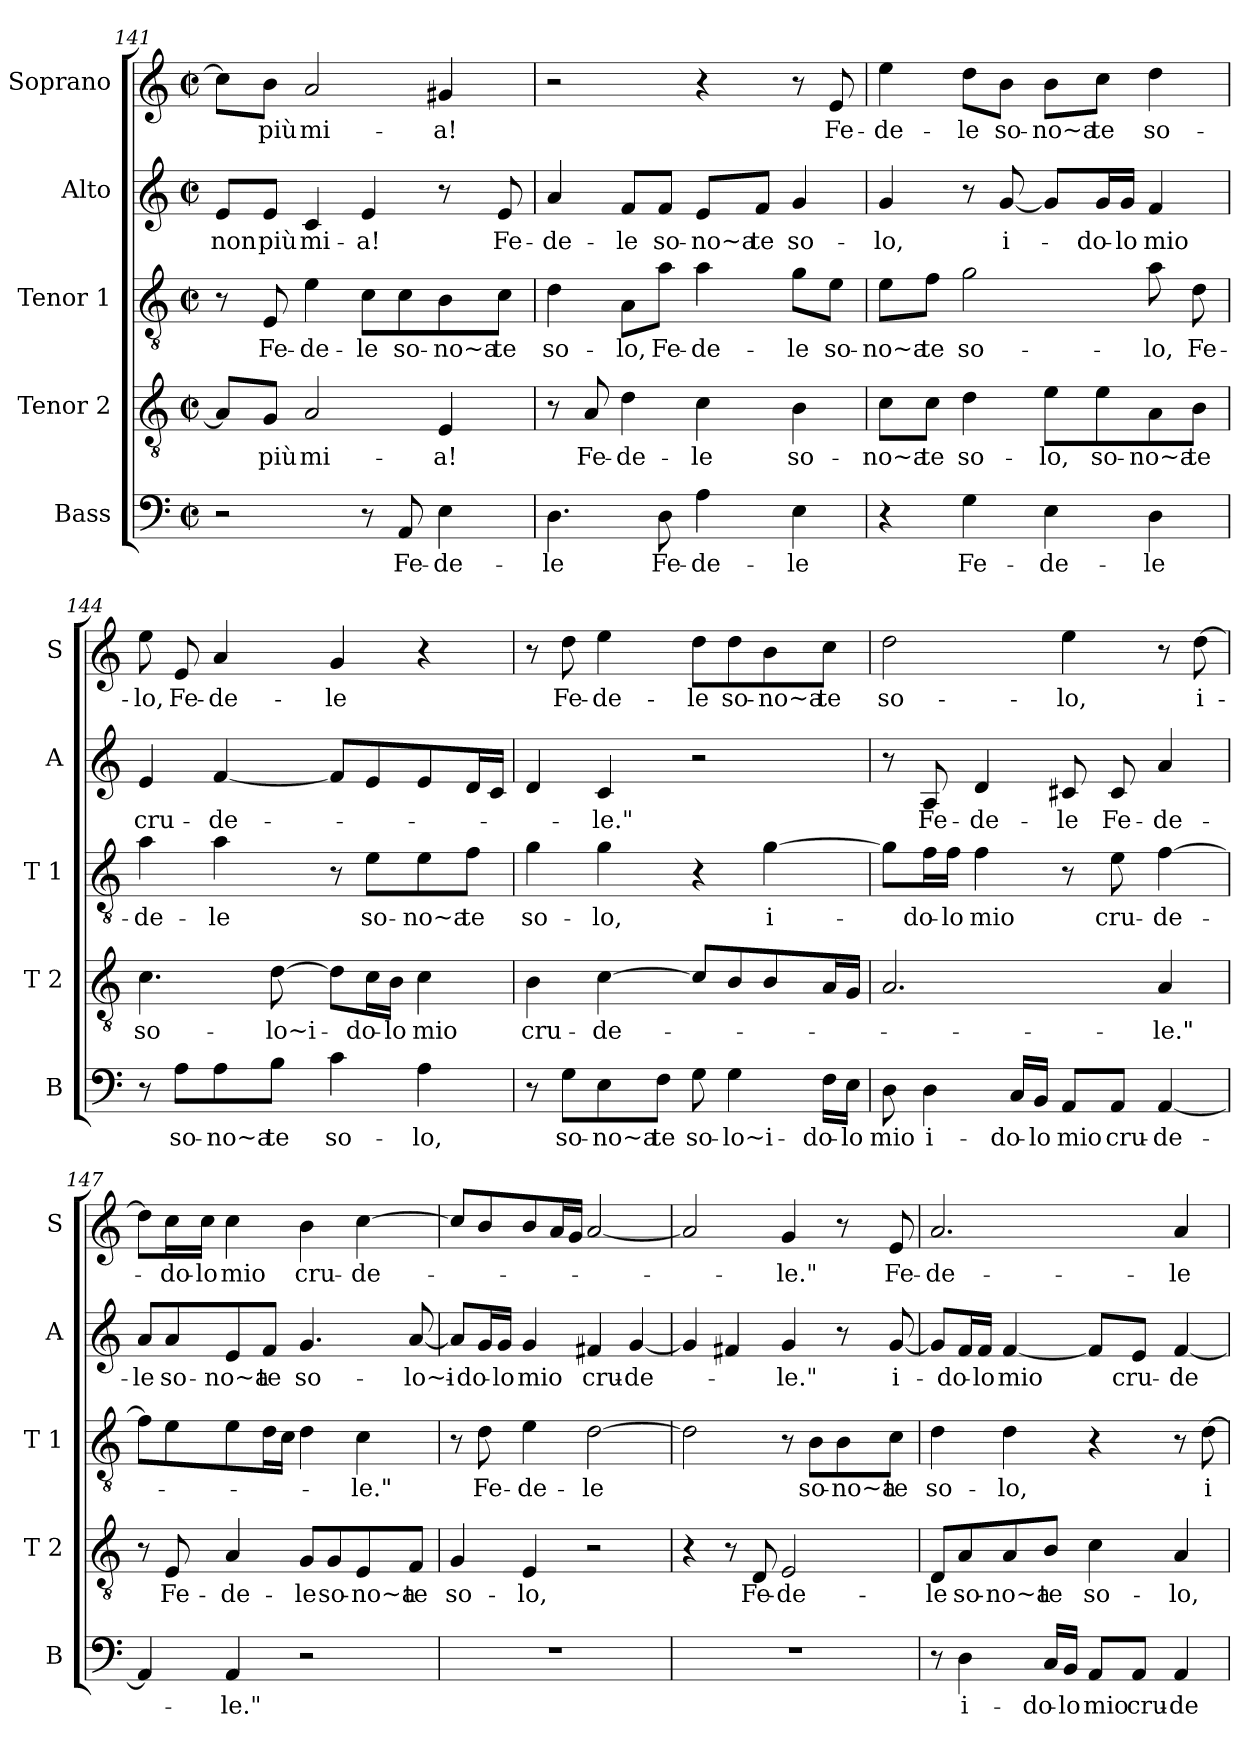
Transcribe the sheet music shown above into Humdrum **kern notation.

**kern	**text	**kern	**text	**kern	**text	**kern	**text	**kern	**text
*part5	*part5	*part4	*part4	*part3	*part3	*part2	*part2	*part1	*part1
*staff5	*staff5	*staff4	*staff4	*staff3	*staff3	*staff2	*staff2	*staff1	*staff1
*I"Bass	*	*I"Tenor 2	*	*I"Tenor 1	*	*I"Alto	*	*I"Soprano	*
*I'B	*	*I'T 2	*	*I'T 1	*	*I'A	*	*I'S	*
*clefF4	*	*clefGv2	*	*clefGv2	*	*clefG2	*	*clefG2	*
*k[]	*	*k[]	*	*k[]	*	*k[]	*	*k[]	*
*C:	*	*C:	*	*C:	*	*C:	*	*C:	*
*M2/2	*	*M2/2	*	*M2/2	*	*M2/2	*	*M2/2	*
*met(c|)	*	*met(c|)	*	*met(c|)	*	*met(c|)	*	*met(c|)	*
=141	=141	=141	=141	=141	=141	=141	=141	=141	=141
2r	.	8A/L]	.	8r	.	8e/L	non	8cc\L]	.
.	.	8G/J	più	8E/	Fe-	8e/J	più	8b\J	più
.	.	2A/	mi-	4e\	-de-	4c/	mi-	2a/	mi-
8r	.	.	.	8c\L	-le	4e/	-a!	.	.
8AA/	Fe-	.	.	8c\	so-	.	.	.	.
4E\	-de-	4E/	-a!	8B\	-no~a	8r	.	4g#X/	-a!
.	.	.	.	8c\J	te	8e/	Fe-	.	.
=142	=142	=142	=142	=142	=142	=142	=142	=142	=142
4.D\	-le	8r	.	4d\	so-	4a/	-de-	2r	.
.	.	8A/	Fe-	.	.	.	.	.	.
.	.	4d\	-de-	8A\L	-lo,	8f/L	-le	.	.
8D\	Fe-	.	.	8a\J	Fe-	8f/J	so-	.	.
4A\	-de-	4c\	-le	4a\	-de-	8e/L	-no~a	4r	.
.	.	.	.	.	.	8f/J	te	.	.
4E\	-le	4B\	so-	8g\L	-le	4g/	so-	8r	.
.	.	.	.	8e\J	so-	.	.	8e/	Fe-
!!LO:PB:g=z
=143	=143	=143	=143	=143	=143	=143	=143	=143	=143
4r	.	8c\L	-no~a	8e\L	-no~a	4g/	-lo,	4ee\	-de-
.	.	8c\J	te	8f\J	te	.	.	.	.
4G\	Fe-	4d\	so-	2g\	so-	8r	.	8dd\L	-le
.	.	.	.	.	.	[8g/	i-	8b\J	so-
4E\	-de-	8e\L	-lo,	.	.	8g/L]	.	8b\L	-no~a
.	.	8e\	so-	.	.	16g/L	-do-	8cc\J	te
.	.	.	.	.	.	16g/JJ	-lo	.	.
4D\	-le	8A\	-no~a	8a\	-lo,	4f/	mio	4dd\	so-
.	.	8B\J	te	8d\	Fe-	.	.	.	.
=144	=144	=144	=144	=144	=144	=144	=144	=144	=144
8r	.	4.c\	so-	4a\	-de-	4e/	cru-	8ee\	-lo,
8A\L	so-	.	.	.	.	.	.	8e/	Fe-
8A\	-no~a	.	.	4a\	-le	[4f/	-de-	4a/	-de-
8B\J	te	[8d\	-lo~i-	.	.	.	.	.	.
4c\	so-	8d\L]	.	8r	.	8f/L]	.	4g/	-le
.	.	16c\L	-do-	8e\L	so-	8e/	.	.	.
.	.	16B\JJ	-lo	.	.	.	.	.	.
4A\	-lo,	4c\	mio	8e\	-no~a	8e/	.	4r	.
.	.	.	.	8f\J	te	16d/L	.	.	.
.	.	.	.	.	.	16c/JJ	.	.	.
=145	=145	=145	=145	=145	=145	=145	=145	=145	=145
8r	.	4B\	cru-	4g\	so-	4d/	.	8r	.
8G\L	so-	.	.	.	.	.	.	8dd\	Fe-
8E\	-no~a	[4c\	-de-	4g\	-lo,	4c/	-le."	4ee\	-de-
8F\J	te	.	.	.	.	.	.	.	.
8G\	so-	8c/L]	.	4r	.	2r	.	8dd\L	-le
4G\	-lo~i-	8B/	.	.	.	.	.	8dd\	so-
.	.	8B/	.	[4g\	i-	.	.	8b\	-no~a
16F\LL	-do-	16A/L	.	.	.	.	.	8cc\J	te
16E\JJ	-lo	16G/JJ	.	.	.	.	.	.	.
!!LO:LB:g=z
=146	=146	=146	=146	=146	=146	=146	=146	=146	=146
8D\	mio	2.A/	.	8g\L]	.	8r	.	2dd\	so-
4D\	i-	.	.	16f\L	-do-	8A/	Fe-	.	.
.	.	.	.	16f\JJ	-lo	.	.	.	.
.	.	.	.	4f\	mio	4d/	-de-	.	.
16C/LL	-do-	.	.	.	.	.	.	.	.
16BB/JJ	-lo	.	.	.	.	.	.	.	.
8AA/L	mio	.	.	8r	.	8c#X/	-le	4ee\	-lo,
8AA/J	cru-	.	.	8e\	cru-	8c#/	Fe-	.	.
[4AA/	-de-	4A/	-le."	[4f\	-de-	4a/	-de-	8r	.
.	.	.	.	.	.	.	.	[8dd\	i-
=147	=147	=147	=147	=147	=147	=147	=147	=147	=147
4AA/]	.	8r	.	8f\L]	.	8a/L	-le	8dd\L]	.
.	.	8E/	Fe-	8e\	.	8a/	so-	16cc\L	-do-
.	.	.	.	.	.	.	.	16cc\JJ	-lo
4AA/	-le."	4A/	-de-	8e\	.	8e/	-no~a	4cc\	mio
.	.	.	.	16d\L	.	8f/J	te	.	.
.	.	.	.	16c\JJ	.	.	.	.	.
2r	.	8G/L	-le	4d\	.	4.g/	so-	4b\	cru-
.	.	8G/	so-	.	.	.	.	.	.
.	.	8E/	-no~a	4c\	-le."	.	.	[4cc\	-de-
.	.	8F/J	te	.	.	[8a/	-lo~i-	.	.
=148	=148	=148	=148	=148	=148	=148	=148	=148	=148
1r	.	4G/	so-	8r	.	8a/L]	.	8cc/L]	.
.	.	.	.	8d\	Fe-	16g/L	-do-	8b/	.
.	.	.	.	.	.	16g/JJ	-lo	.	.
.	.	4E/	-lo,	4e\	-de-	4g/	mio	8b/	.
.	.	.	.	.	.	.	.	16a/L	.
.	.	.	.	.	.	.	.	16g/JJ	.
.	.	2r	.	[2d\	-le	4f#X/	cru-	[2a/	.
.	.	.	.	.	.	[4g/	-de-	.	.
!!LO:PB:g=z
=149	=149	=149	=149	=149	=149	=149	=149	=149	=149
1r	.	4r	.	2d\]	.	4g/]	.	2a/]	.
.	.	8r	.	.	.	4f#X/	.	.	.
.	.	8D/	Fe-	.	.	.	.	.	.
.	.	2E/	-de-	8r	.	4g/	-le."	4g/	-le."
.	.	.	.	8B\L	so-	.	.	.	.
.	.	.	.	8B\	-no~a	8r	.	8r	.
.	.	.	.	8c\J	te	[8g/	i-	8e/	Fe-
=150	=150	=150	=150	=150	=150	=150	=150	=150	=150
8r	.	8D/L	-le	4d\	so-	8g/L]	.	2.a/	-de-
4D\	i-	8A/	so-	.	.	16f/L	-do-	.	.
.	.	.	.	.	.	16f/JJ	-lo	.	.
.	.	8A/	-no~a	4d\	-lo,	[4f/	mio	.	.
16C/LL	-do-	8B/J	te	.	.	.	.	.	.
16BB/JJ	-lo	.	.	.	.	.	.	.	.
8AA/L	mio	4c\	so-	4r	.	8f/L]	.	.	.
8AA/J	cru-	.	.	.	.	8e/J	cru-	.	.
4AA/	-de-	4A/	-lo,	8r	.	[4f/	-de-	4a/	-le
.	.	.	.	[8d\	i-	.	.	.	.
=	=	=	=	=	=	=	=	=	=
*-	*-	*-	*-	*-	*-	*-	*-	*-	*-
